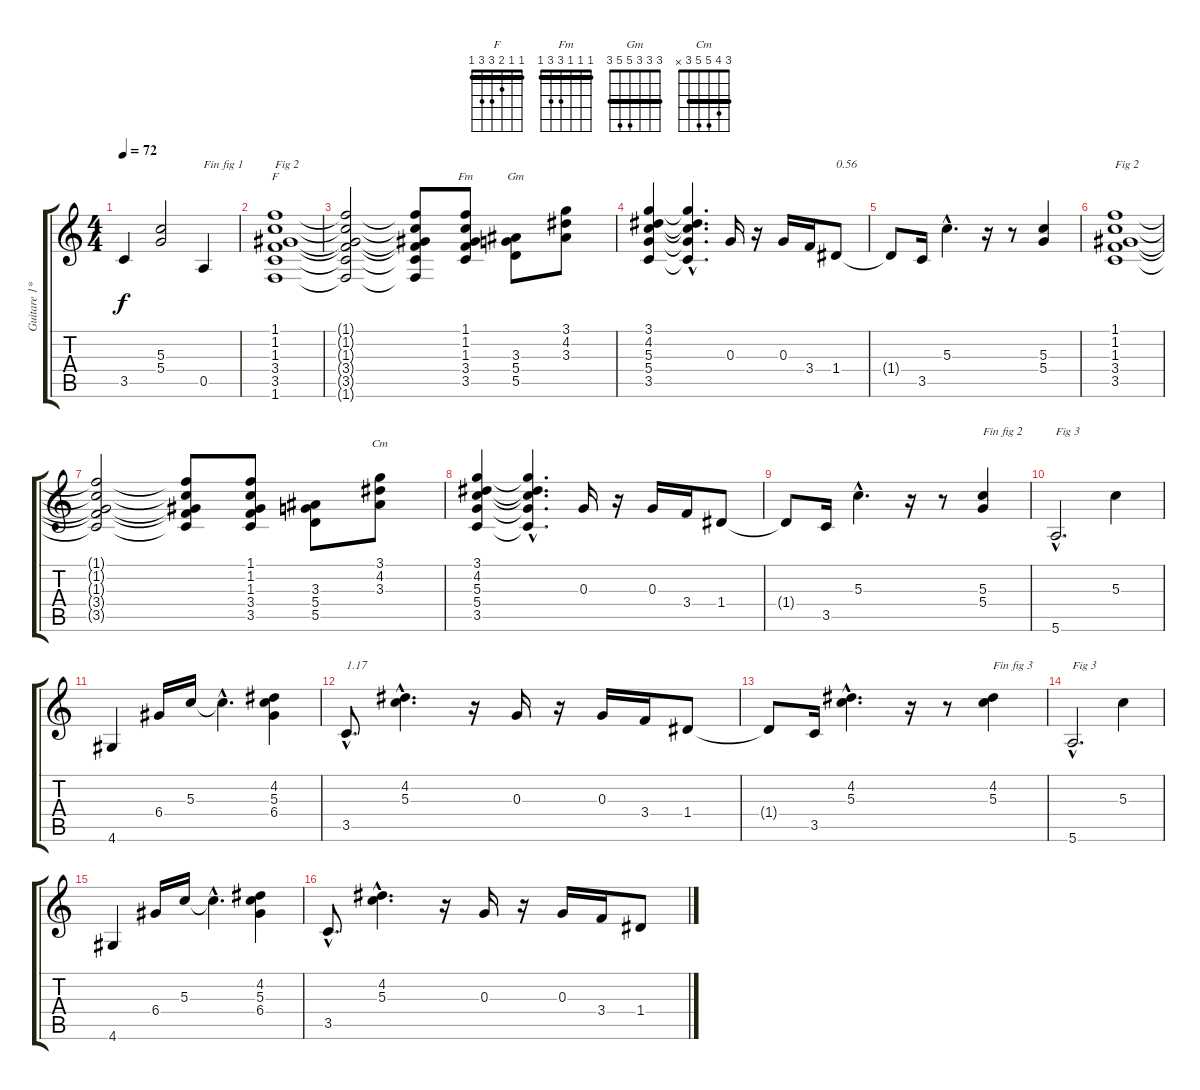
\track ("Guitare 1* Eric" "Guitare 1*") {instrument electricguitarclean}
\staff {score tabs}
\tuning (E4 B3 G3 D3 A2 E2) {hide}
\chord ("F" 1 1 2 3 3 1) {barre 1}
\chord ("Fm" 1 1 1 3 3 1) {barre 1}
\chord ("Gm" 3 3 3 5 5 3) {barre 3}
\chord ("Cm" 3 4 5 5 3 x) {barre 3}
\ts (4 4)
\tempo 72
\clef g2
\ks c
3.5.4{dy f} (5.3 5.4).2 0.5.4{txt "Fin fig 1"} |
(1.1 1.2 1.3 3.4 3.5 1.6).1{ch "F" txt "Fig 2"} |
(1.1{t} 1.2{t} 1.3{t} 3.4{t} 3.5{t} 1.6{t}).2 (1.1{t} 1.2{t} 1.3{t} 3.4{t} 3.5{t} 1.6{t}).8 (1.1 1.2 1.3 3.4 3.5).8{ch "Fm"} (3.3 5.4 5.5).8{ch "Gm"} (3.1 4.2 3.3).8 |
(3.1 4.2 5.3 5.4 3.5).4 (3.1{hac t} 4.2{hac t} 5.3{hac t} 5.4{hac t} 3.5{hac t}).4{d} 0.3.16 r.16 0.3.16 3.4.16 1.4.8{txt "0.56"} |
1.4{t}.8 3.5.16 5.3{hac}.4{d} r.16 r.8 (5.3 5.4).4 |
(1.1 1.2 1.3 3.4 3.5).1{txt "Fig 2"} |
(1.1{t} 1.2{t} 1.3{t} 3.4{t} 3.5{t}).2 (1.1{t} 1.2{t} 1.3{t} 3.4{t} 3.5{t}).8 (1.1 1.2 1.3 3.4 3.5).8 (3.3 5.4 5.5).8 (3.1 4.2 3.3).8{ch "Cm"} |
(3.1 4.2 5.3 5.4 3.5).4 (3.1{hac t} 4.2{hac t} 5.3{hac t} 5.4{hac t} 3.5{hac t}).4{d} 0.3.16 r.16 0.3.16 3.4.16 1.4.8 |
1.4{t}.8 3.5.16 5.3{hac}.4{d} r.16 r.8 (5.3 5.4).4{txt "Fin fig 2"} |
5.6{hac}.2{d txt "Fig 3"} 5.3.4 |
4.6.4 6.4.16 5.3.16 5.3{hac t}.4{d} (4.2 5.3 6.4).4 |
3.5{hac}.8{d txt "1.17"} (4.2{hac} 5.3{hac}).4{d} r.16 0.3.16 r.16 0.3.16 3.4.16 1.4.8 |
1.4{t}.8 3.5.16 (4.2{hac} 5.3{hac}).4{d} r.16 r.8 (4.2 5.3).4{txt "Fin fig 3"} |
5.6{hac}.2{d txt "Fig 3"} 5.3.4 |
4.6.4 6.4.16 5.3.16 5.3{hac t}.4{d} (4.2 5.3 6.4).4 |
3.5{hac}.8{d} (4.2{hac} 5.3{hac}).4{d} r.16 0.3.16 r.16 0.3.16 3.4.16 1.4.8
